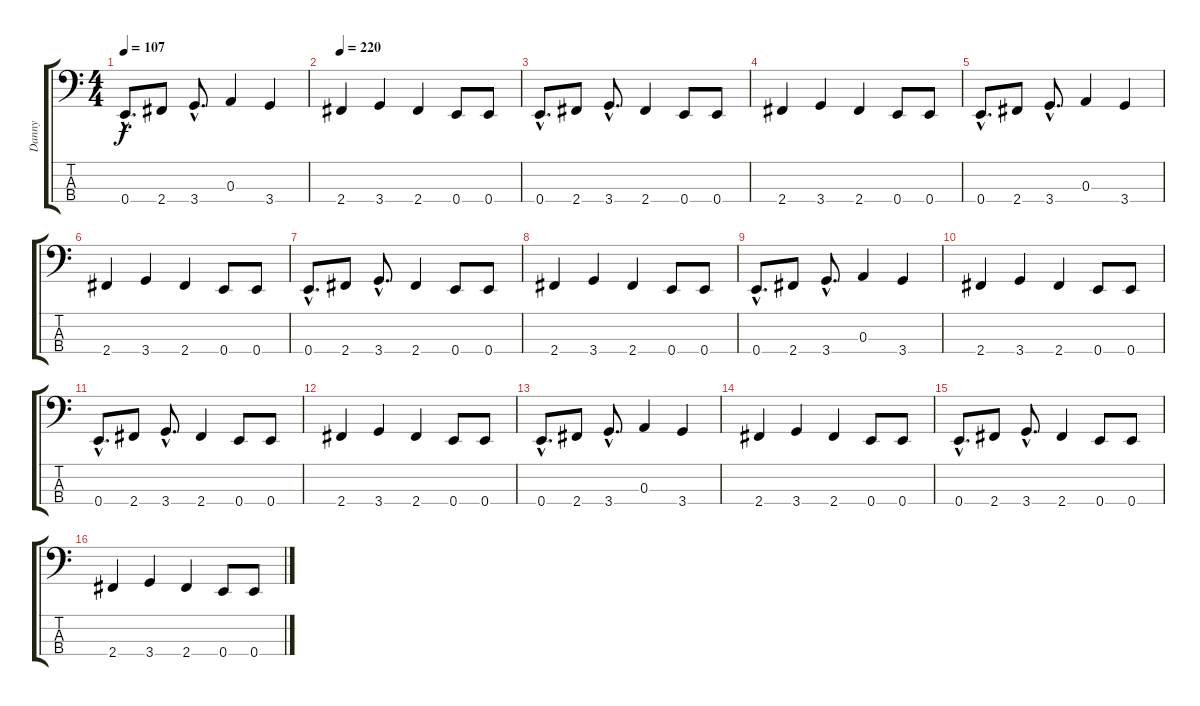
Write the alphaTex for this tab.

\track ("Danny" "Danny") {instrument electricbasspick}
\staff {score tabs}
\tuning (G2 D2 A1 E1) {hide}
\ts (4 4)
\tempo 107
\clef f4
\ks c
0.4{hac}.8{d dy f} 2.4.8 3.4{hac}.8{d} 0.3.4 3.4.4 |
\tempo 220
2.4.4 3.4.4 2.4.4 0.4.8 0.4.8 |
0.4{hac}.8{d} 2.4.8 3.4{hac}.8{d} 2.4.4 0.4.8 0.4.8 |
2.4.4 3.4.4 2.4.4 0.4.8 0.4.8 |
0.4{hac}.8{d} 2.4.8 3.4{hac}.8{d} 0.3.4 3.4.4 |
2.4.4 3.4.4 2.4.4 0.4.8 0.4.8 |
0.4{hac}.8{d} 2.4.8 3.4{hac}.8{d} 2.4.4 0.4.8 0.4.8 |
2.4.4 3.4.4 2.4.4 0.4.8 0.4.8 |
0.4{hac}.8{d} 2.4.8 3.4{hac}.8{d} 0.3.4 3.4.4 |
2.4.4 3.4.4 2.4.4 0.4.8 0.4.8 |
0.4{hac}.8{d} 2.4.8 3.4{hac}.8{d} 2.4.4 0.4.8 0.4.8 |
2.4.4 3.4.4 2.4.4 0.4.8 0.4.8 |
0.4{hac}.8{d} 2.4.8 3.4{hac}.8{d} 0.3.4 3.4.4 |
2.4.4 3.4.4 2.4.4 0.4.8 0.4.8 |
0.4{hac}.8{d} 2.4.8 3.4{hac}.8{d} 2.4.4 0.4.8 0.4.8 |
2.4.4 3.4.4 2.4.4 0.4.8 0.4.8
